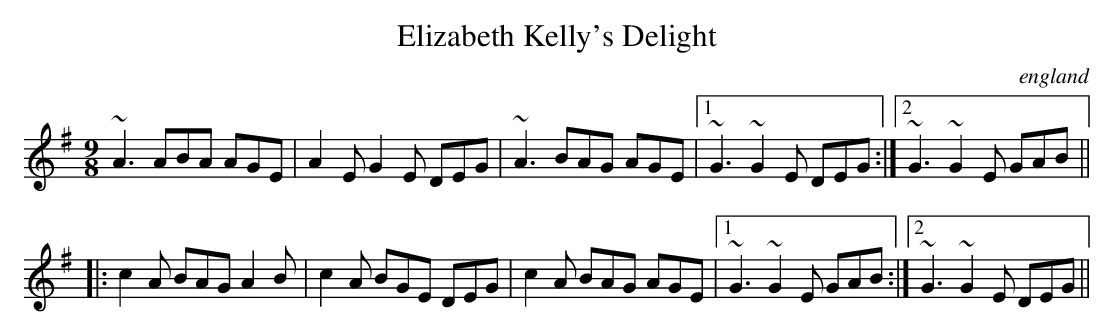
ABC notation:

X:1
T:Elizabeth Kelly's Delight
O:england
M:9/8
L:1/8
K:Ador
~A3 ABA AGE|A2E G2E DEG|~A3 BAG AGE|1 ~G3 ~G2E DEG:|2 ~G3 ~G2E GAB||
|:c2A BAG A2B|c2A BGE DEG|c2A BAG AGE|1 ~G3 ~G2E GAB:|2 ~G3 ~G2E DEG||
